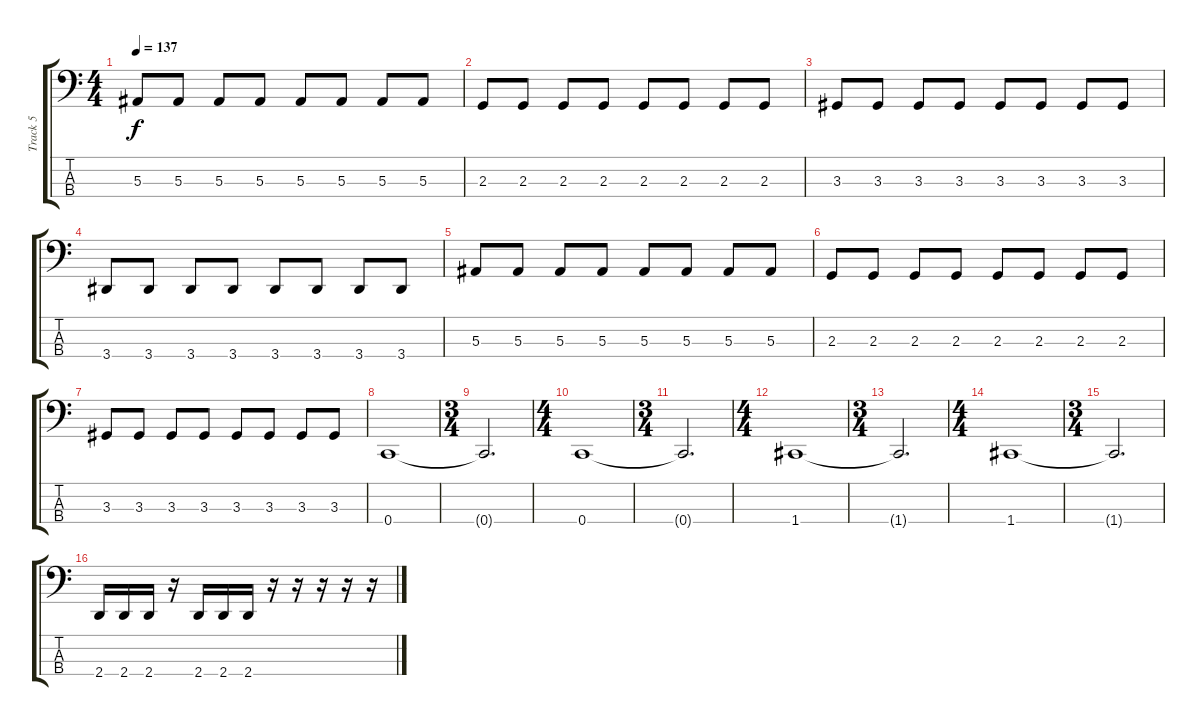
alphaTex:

\track ("Track 5" "Track 5") {instrument electricbassfinger}
\staff {score tabs}
\tuning (Eb2 Bb1 F1 C1) {hide}
\ts (4 4)
\tempo 137
\clef f4
\ks c
5.3.8{dy f} 5.3.8 5.3.8 5.3.8 5.3.8 5.3.8 5.3.8 5.3.8 |
2.3.8 2.3.8 2.3.8 2.3.8 2.3.8 2.3.8 2.3.8 2.3.8 |
3.3.8 3.3.8 3.3.8 3.3.8 3.3.8 3.3.8 3.3.8 3.3.8 |
3.4.8 3.4.8 3.4.8 3.4.8 3.4.8 3.4.8 3.4.8 3.4.8 |
5.3.8 5.3.8 5.3.8 5.3.8 5.3.8 5.3.8 5.3.8 5.3.8 |
2.3.8 2.3.8 2.3.8 2.3.8 2.3.8 2.3.8 2.3.8 2.3.8 |
3.3.8 3.3.8 3.3.8 3.3.8 3.3.8 3.3.8 3.3.8 3.3.8 |
0.4.1 |
\ts (3 4)
0.4{t}.2{d} |
\ts (4 4)
0.4.1 |
\ts (3 4)
0.4{t}.2{d} |
\ts (4 4)
1.4.1 |
\ts (3 4)
1.4{t}.2{d} |
\ts (4 4)
1.4.1 |
\ts (3 4)
1.4{t}.2{d} |
2.4.16 2.4.16 2.4.16 r.16 2.4.16 2.4.16 2.4.16 r.16 r.16 r.16 r.16 r.16
